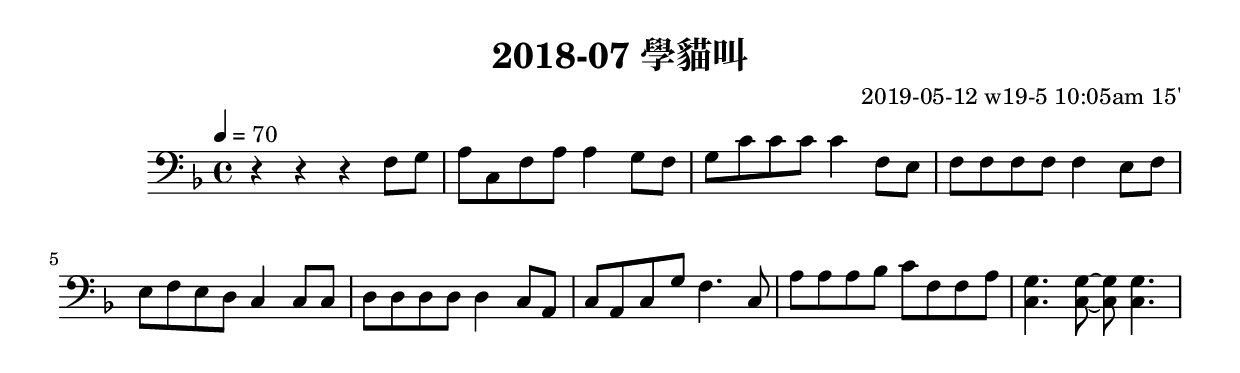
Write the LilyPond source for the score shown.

\header {
  title = "2018-07 學貓叫"

  composer = "2019-05-12 w19-5 10:05am 15'"
}
\language english
\score {


 \transpose fs f,, { %f,,
    \clef bass %
    
    <<
    \relative c' {
  

      \key fs \major
      \tempo 4=70 %115

    
      r r r 
      \repeat unfold 1{ %
      fs'8 gs    
      as cs, fs as as4 
      
      gs8 fs 
      gs cs cs cs cs4 


      fs,8 es
      fs fs fs fs fs4
      es8 fs

      
      es fs es ds cs4
      cs8 cs
      ds ds ds ds ds4
      cs8 as 
      cs as cs gs' fs4.
      cs8 
      as' as as b cs fs, fs as
      <cs, gs'>4. <cs gs'>8~ <cs gs'>8 <cs gs'>4.

      }

    }

    %s l
    %t r, s t t


    %{
    \addlyrics {
      
      
      
      m f 
      s t, m s s
      f m
      f t t t t



      
    }
    %}
    >>

  }
  

  \layout {}
  \midi {}
}